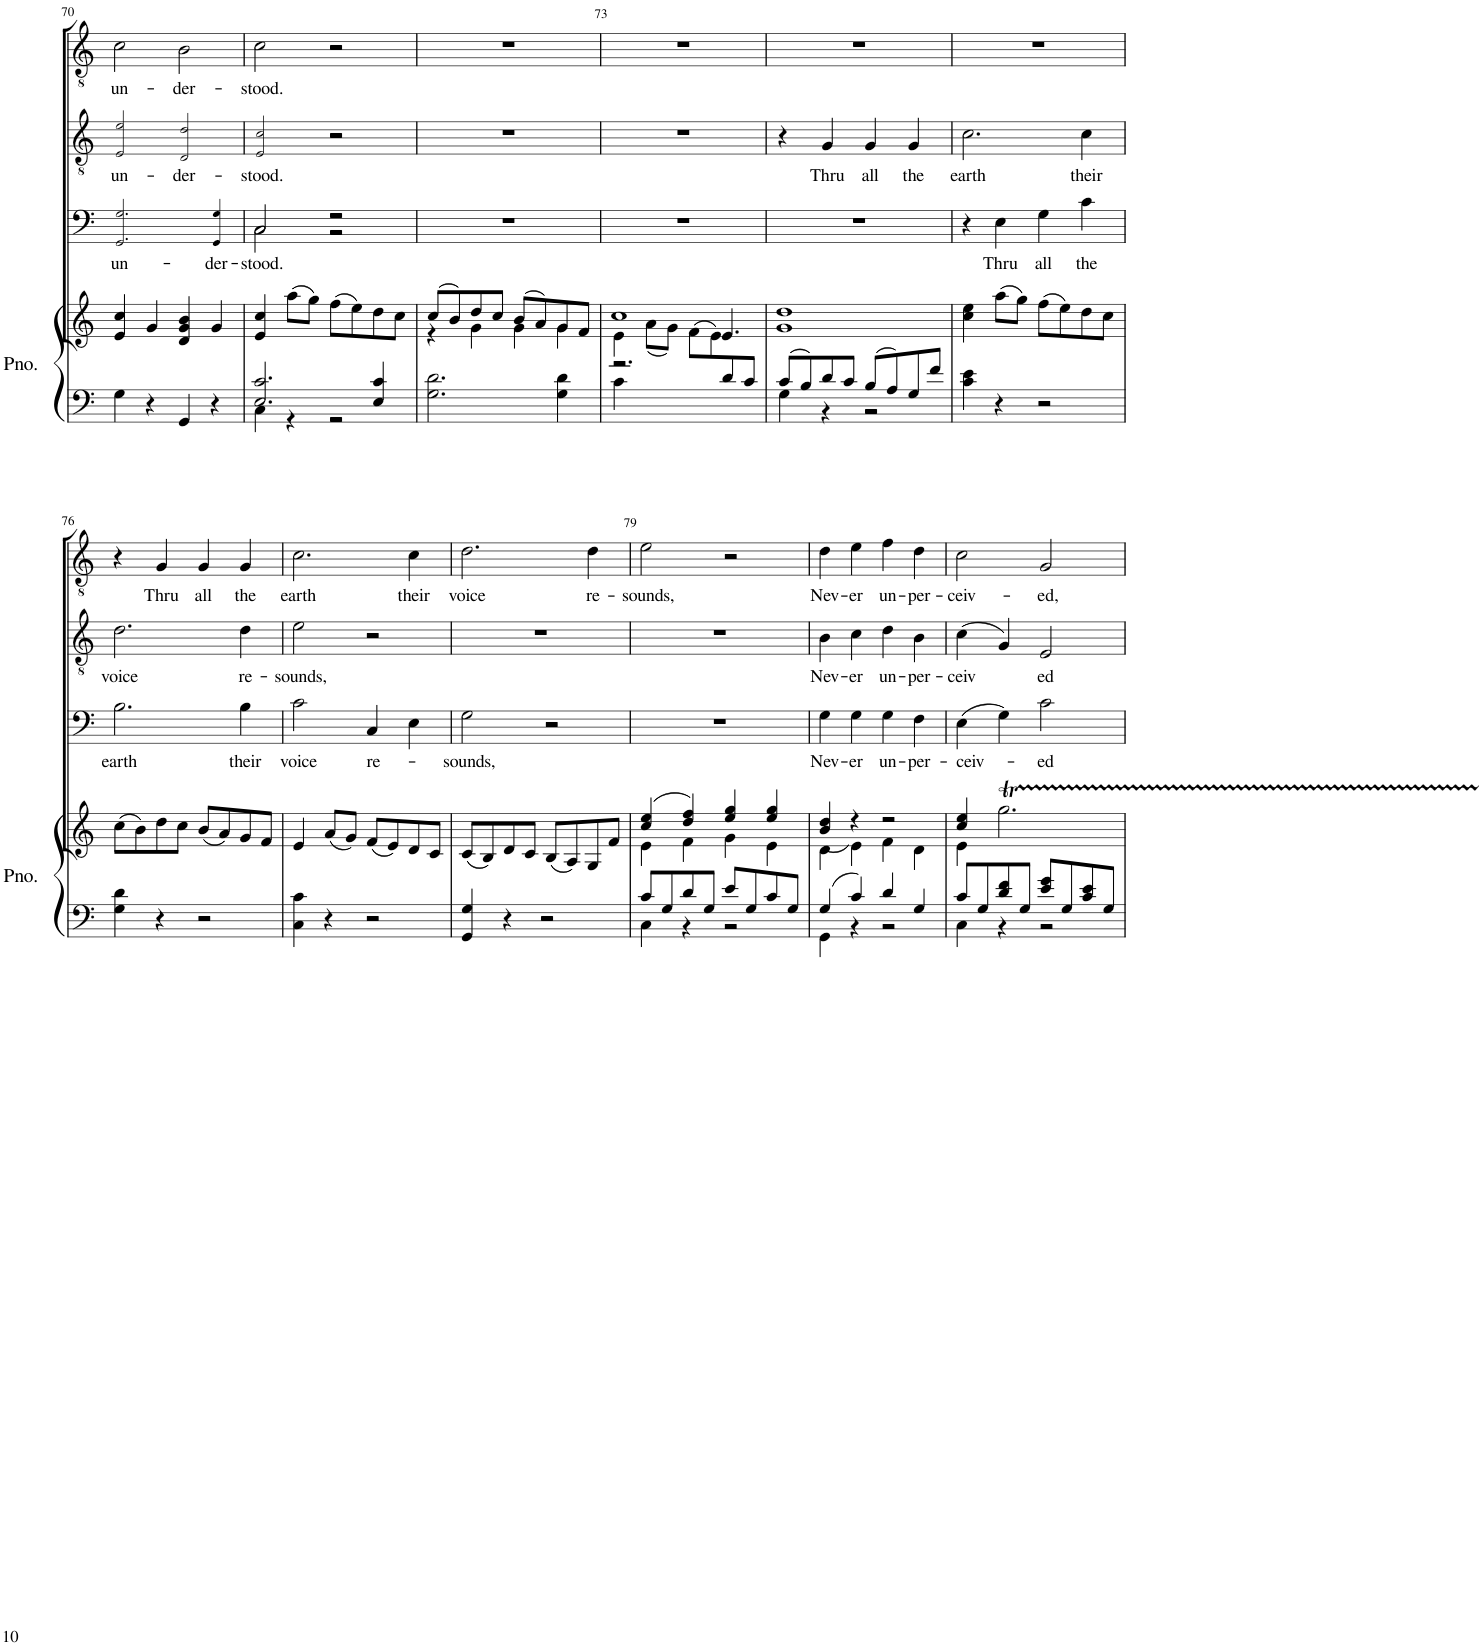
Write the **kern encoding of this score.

**kern	**kern	**kern	**text	**kern	**text	**kern	**text
*part4	*part4	*part3	*part3	*part2	*part2	*part1	*part1
*staff5	*staff4	*staff3	*staff3	*staff2	*staff2	*staff1	*staff1
*I"Piano	*	*I"Bass	*	*I"Tenor	*	*I"Tenor	*
*I'Pno.	*	*I'B	*	*I'T	*	*I'T	*
!!LO:PB:g=z
*clefF4	*clefG2	*clefF4	*	*clefGv2	*	*clefGv2	*
*k[]	*k[]	*k[]	*	*k[]	*	*k[]	*
*M4/4	*M4/4	*M4/4	*	*M4/4	*	*M4/4	*
*met(c|)	*met(c|)	*met(c|)	*	*met(c|)	*	*met(c|)	*
=70	=70	=70	=70	=70	=70	=70	=70
!	!	!	!LO:LY:b	!	!LO:LY:b	!	!LO:LY:b
4G\	4e/ 4cc/	2.GG!/ 2.G!/	un-	2E!/ 2e!/	un-	2c\	un-
4r	4g/	.	.	.	.	.	.
!	!	!	!	!	!LO:LY:b	!	!LO:LY:b
4GG/	4d/ 4g/ 4b/	.	.	2D!/ 2d!/	-der-	2B\	-der-
!	!	!	!LO:LY:b	!	!	!	!
4r	4g/	4GG!/ 4G!/	-der-	.	.	.	.
=71	=71	=71	=71	=71	=71	=71	=71
*^	*	*	*	*	*	*	*
!	!	!	!	!LO:LY:b	!	!LO:LY:b	!	!LO:LY:b
*	*	*	*^	*	*	*	*	*
2.E/ 2.c/	4C\	4e/ 4cc/	2C/	2C\	-stood.	2E!/ 2c!/	-stood.	2c\	-stood.
.	4r	(8aa\L	.	.	.	.	.	.	.
.	.	8gg\J)	.	.	.	.	.	.	.
.	2r	(8ff\L	2r	2r	.	2r	.	2r	.
.	.	8ee\)	.	.	.	.	.	.	.
4E/ 4c/	.	8dd\	.	.	.	.	.	.	.
.	.	8cc\J	.	.	.	.	.	.	.
*v	*v	*	*v	*v	*	*	*	*	*
=72	=72	=72	=72	=72	=72	=72	=72
*	*^	*	*	*	*	*	*
2.G\ 2.d\	(8cc/L	4r	1r	.	1r	.	1r	.
.	8b/)	.	.	.	.	.	.	.
.	8dd/	4g\	.	.	.	.	.	.
.	8cc/J	.	.	.	.	.	.	.
.	(8b/L	4g\	.	.	.	.	.	.
.	8a/)	.	.	.	.	.	.	.
4G\ 4d\	8g/	4g\	.	.	.	.	.	.
.	8f/J	.	.	.	.	.	.	.
=73	=73	=73	=73	=73	=73	=73	=73	=73
*^	*	*^	*	*	*	*	*	*
*	*^	*	*	*	*	*	*	*	*	*
2.ryy	2.r	4c\	1cc	4e\	2ryy	1r	.	1r	.	1r	.
.	.	4ryy	.	(8a\L	.	.	.	.	.	.	.
.	.	.	.	8g\J)	.	.	.	.	.	.	.
.	.	2ryy	.	(8f\L	8ryy	.	.	.	.	.	.
.	.	.	.	8e\)	4.e/	.	.	.	.	.	.
8d/	8ryy	.	.	4ryy	.	.	.	.	.	.	.
8c/J	8ryy	.	.	.	.	.	.	.	.	.	.
*	*v	*v	*	*	*	*	*	*	*	*	*
*	*	*v	*v	*v	*	*	*	*	*	*
=74	=74	=74	=74	=74	=74	=74	=74	=74
8c/L	4G\	1g 1dd	1r	.	4r	.	1r	.
8B/	.	.	.	.	.	.	.	.
!	!	!	!	!	!	!LO:LY:b	!	!
8d/	4r	.	.	.	4G/	Thru	.	.
8c/J	.	.	.	.	.	.	.	.
!	!	!	!	!	!	!LO:LY:b	!	!
8B/L	2r	.	.	.	4G/	all	.	.
8A/	.	.	.	.	.	.	.	.
!	!	!	!	!	!	!LO:LY:b	!	!
8G/	.	.	.	.	4G/	the	.	.
8f/J	.	.	.	.	.	.	.	.
*v	*v	*	*	*	*	*	*	*
=75	=75	=75	=75	=75	=75	=75	=75
!	!	!	!	!	!LO:LY:b	!	!
4c\ 4e\	4cc\ 4ee\	4r	.	2.c\	earth	1r	.
!	!	!	!LO:LY:b	!	!	!	!
4r	(8aa\L	4E\	Thru	.	.	.	.
.	8gg\J)	.	.	.	.	.	.
!	!	!	!LO:LY:b	!	!	!	!
2r	(8ff\L	4G\	all	.	.	.	.
.	8ee\)	.	.	.	.	.	.
!	!	!	!LO:LY:b	!	!LO:LY:b	!	!
.	8dd\	4c\	the	4c\	their	.	.
.	8cc\J	.	.	.	.	.	.
!!LO:LB:g=z
=76	=76	=76	=76	=76	=76	=76	=76
!	!	!	!LO:LY:b	!	!LO:LY:b	!	!
4G\ 4d\	(8cc\L	2.B\	earth	2.d\	voice	4r	.
.	8b\)	.	.	.	.	.	.
!	!	!	!	!	!	!	!LO:LY:b
4r	8dd\	.	.	.	.	4G/	Thru
.	8cc\J	.	.	.	.	.	.
!	!	!	!	!	!	!	!LO:LY:b
2r	(8b/L	.	.	.	.	4G/	all
.	8a/)	.	.	.	.	.	.
!	!	!	!LO:LY:b	!	!LO:LY:b	!	!LO:LY:b
.	8g/	4B\	their	4d\	re-	4G/	the
.	8f/J	.	.	.	.	.	.
=77	=77	=77	=77	=77	=77	=77	=77
!	!	!	!LO:LY:b	!	!LO:LY:b	!	!LO:LY:b
4C\ 4c\	4e/	2c\	voice	2e\	-sounds,	2.c\	earth
4r	(8a/L	.	.	.	.	.	.
.	8g/J)	.	.	.	.	.	.
!	!	!	!LO:LY:b	!	!	!	!
2r	(8f/L	4C/	re-	2r	.	.	.
.	8e/)	.	.	.	.	.	.
!	!	!	!	!	!	!	!LO:LY:b
.	8d/	4E\	.	.	.	4c\	their
.	8c/J	.	.	.	.	.	.
=78	=78	=78	=78	=78	=78	=78	=78
!	!	!	!LO:LY:b	!	!	!	!LO:LY:b
4GG/ 4G/	(8c/L	2G\	-sounds,	1r	.	2.d\	voice
.	8B/)	.	.	.	.	.	.
4r	8d/	.	.	.	.	.	.
.	8c/J	.	.	.	.	.	.
2r	(8B/L	2r	.	.	.	.	.
.	8A/)	.	.	.	.	.	.
!	!	!	!	!	!	!	!LO:LY:b
.	8G/	.	.	.	.	4d\	re-
.	8f/J	.	.	.	.	.	.
=79	=79	=79	=79	=79	=79	=79	=79
*^	*^	*	*	*	*	*	*
!	!	!	!	!	!	!	!	!	!LO:LY:b
8c/L	4C\	(4cc/ 4ee/	4e\	1r	.	1r	.	2e\	-sounds,
8G/	.	.	.	.	.	.	.	.	.
8d/	4r	4dd/ 4ff/)	4f\	.	.	.	.	.	.
8G/J	.	.	.	.	.	.	.	.	.
8e/L	2r	4ee/ 4gg/	4g\	.	.	.	.	2r	.
8G/	.	.	.	.	.	.	.	.	.
8c/	.	4ee/ 4gg/	4e\	.	.	.	.	.	.
8G/J	.	.	.	.	.	.	.	.	.
=80	=80	=80	=80	=80	=80	=80	=80	=80	=80
!	!	!	!	!	!LO:LY:b	!	!LO:LY:b	!	!LO:LY:b
4G/	4GG\	4b/ 4dd/	(4d\	4G\	Nev-	4B\	Nev-	4d\	Nev-
!	!	!	!	!	!LO:LY:b	!	!LO:LY:b	!	!LO:LY:b
4c/	4r	4r	4e\)	4G\	-er	4c\	-er	4e\	-er
!	!	!	!	!	!LO:LY:b	!	!LO:LY:b	!	!LO:LY:b
4d/	2r	2r	4f\	4G\	un-	4d\	un-	4f\	un-
!	!	!	!	!	!LO:LY:b	!	!LO:LY:b	!	!LO:LY:b
4G/	.	.	4d\	4F\	-per-	4B\	-per-	4d\	-per-
=81	=81	=81	=81	=81	=81	=81	=81	=81	=81
!	!	!	!	!	!LO:LY:b	!	!LO:LY:b	!	!LO:LY:b
8c/L	4C\	4cc/ 4ee/	4e\	(4E\	-ceiv-	(4c\	-ceiv	2c\	-ceiv-
8G/	.	.	.	.	.	.	.	.	.
8d/ 8f/	4r	2.ggT\	4ryy	4G\)	.	4G/)	.	.	.
8G/J	.	.	.	.	.	.	.	.	.
!	!	!	!	!	!LO:LY:b	!	!LO:LY:b	!	!LO:LY:b
8e/ 8g/L	2r	.	2ryy	2c\	-ed	2E/	ed	2G/	-ed,
8G/	.	.	.	.	.	.	.	.	.
8c/ 8e/	.	.	.	.	.	.	.	.	.
8G/J	.	.	.	.	.	.	.	.	.
*v	*v	*	*	*	*	*	*	*	*
*	*v	*v	*	*	*	*	*	*
=	=	=	=	=	=	=	=
*-	*-	*-	*-	*-	*-	*-	*-
